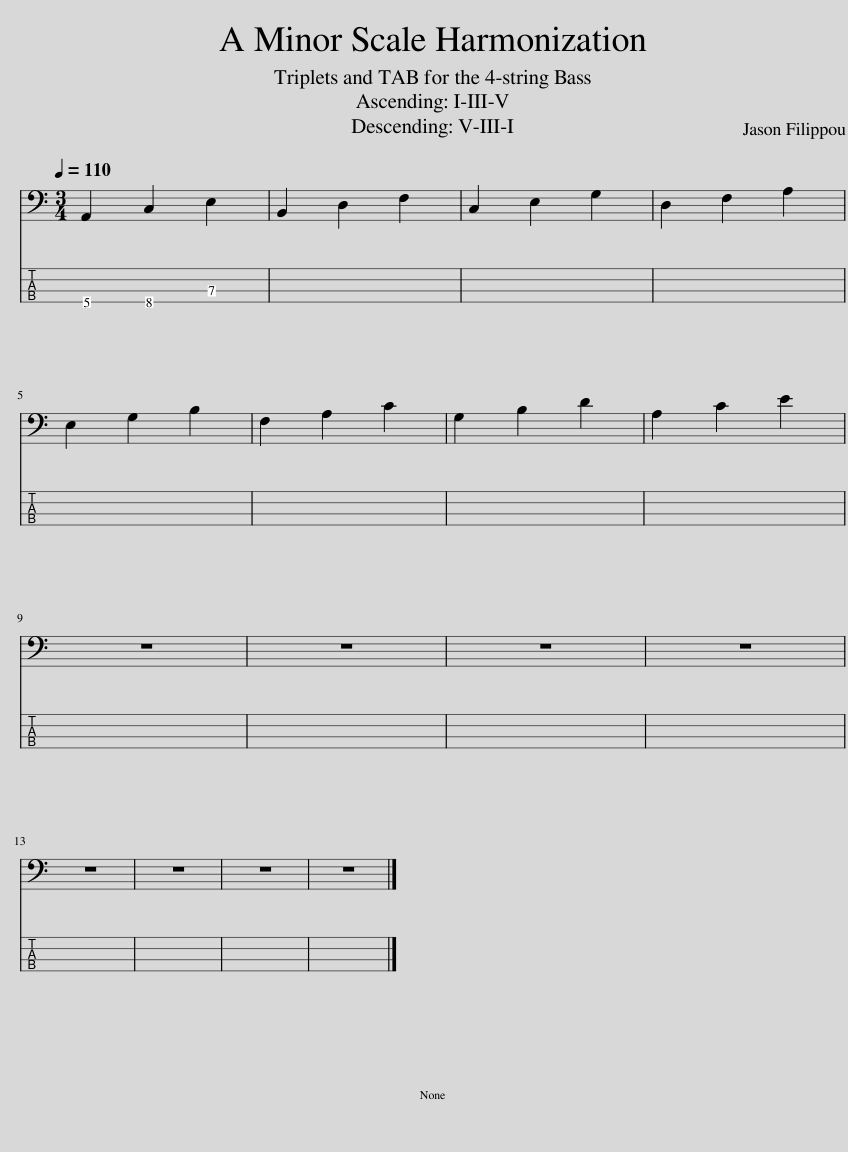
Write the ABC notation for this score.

X:1
%%score 1 2
L:1/8
Q:1/4=110
M:3/4
I:linebreak $
K:C
V:1 bass transpose=-12
V:2 tab transpose=-12 stafflines=4 strings="E2,A2,D3,G3 nostems"
V:1
 A,,2 C,2 E,2 | B,,2 D,2 F,2 | C,2 E,2 G,2 | D,2 F,2 A,2 |$ E,2 G,2 B,2 | %5
 F,2 A,2 C2 | G,2 B,2 D2 | A,2 C2 E2 |$ z6 | z6 | %10
 z6 | z6 |$ z6 | z6 | z6 | %15
 z6 |] %16
V:2
 !4!A,,,2 !4!C,,2 !3!E,,2 | x6 | x6 | x6 |$ x6 | %5
 x6 | x6 | x6 |$ x6 | x6 | %10
 x6 | x6 |$ x6 | x6 | x6 | %15
 x6 |] %16
